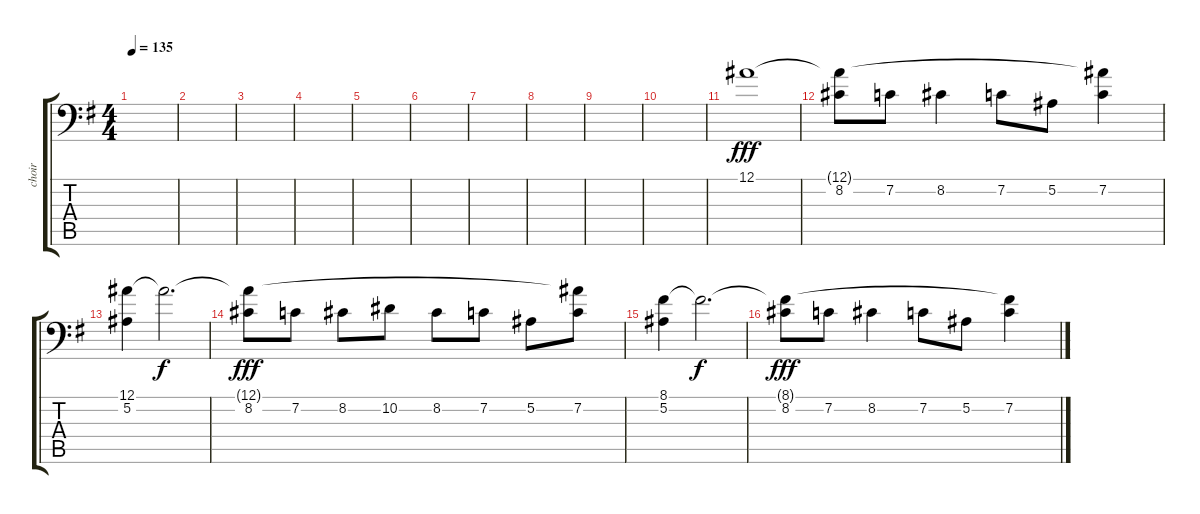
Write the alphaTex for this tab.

\track ("choir" "choir") {instrument choiraahs}
\staff {score tabs}
\tuning (Bb3 F3 Db3 Ab2 Eb2 Bb1) {hide}
\ts (4 4)
\tempo 135
\clef f4
\ks eminor
|
|
|
|
|
|
|
|
|
|
12.1.1{dy fff} |
(12.1{t} 8.2).8 7.2.8 8.2.4 7.2.8 5.2.8 (12.1{t} 7.2).4 |
(12.1 5.2).4 12.1{t}.2{d dy f} |
(12.1{t} 8.2).8{dy fff} 7.2.8 8.2.8 10.2.8 8.2.8 7.2.8 5.2.8 (12.1{t} 7.2).8 |
(8.1 5.2).4 8.1{t}.2{d dy f} |
(8.1{t} 8.2).8{dy fff} 7.2.8 8.2.4 7.2.8 5.2.8 (8.1{t} 7.2).4
